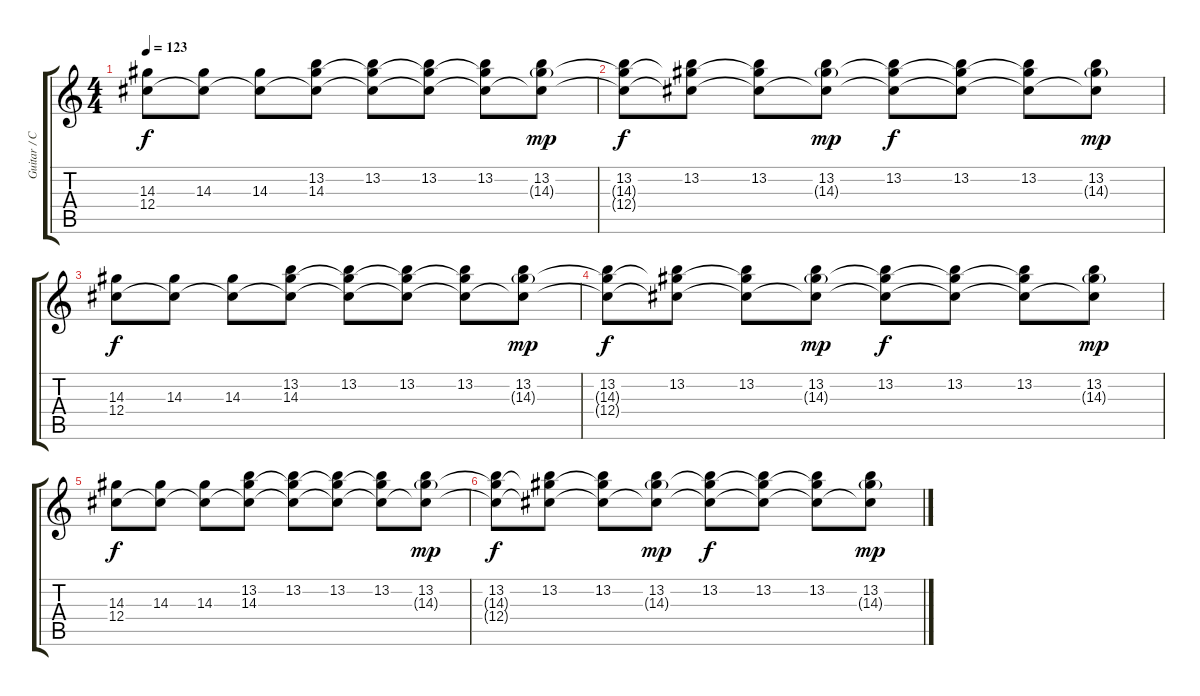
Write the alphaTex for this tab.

\track ("Guitar / Chino Moreno" "Guitar / C") {instrument distortionguitar}
\staff {score tabs}
\tuning (Eb4 Bb3 Gb3 Db3 Ab2 Db2) {hide}
\ts (4 4)
\tempo 123
\clef g2
\ks c
(14.3 12.4).8{dy f} (14.3 12.4{t}).8 (14.3 12.4{t}).8 (13.2 14.3 12.4{t}).8 (13.2 14.3{t} 12.4{t}).8 (13.2 14.3{t} 12.4{t}).8 (13.2 14.3{t} 12.4{t}).8 (13.2 14.3{g} 12.4{t}).8{dy mp} |
(13.2 14.3{t} 12.4{t}).8{dy f} (13.2 14.3{t} 12.4{t}).8 (13.2 14.3{t} 12.4{t}).8 (13.2 14.3{g} 12.4{t}).8{dy mp} (13.2 14.3{t} 12.4{t}).8{dy f} (13.2 14.3{t} 12.4{t}).8 (13.2 14.3{t} 12.4{t}).8 (13.2 14.3{g} 12.4{t}).8{dy mp} |
(14.3 12.4).8{dy f volume 2} (14.3 12.4{t}).8 (14.3 12.4{t}).8 (13.2 14.3 12.4{t}).8 (13.2 14.3{t} 12.4{t}).8 (13.2 14.3{t} 12.4{t}).8 (13.2 14.3{t} 12.4{t}).8 (13.2 14.3{g} 12.4{t}).8{dy mp} |
(13.2 14.3{t} 12.4{t}).8{dy f} (13.2 14.3{t} 12.4{t}).8 (13.2 14.3{t} 12.4{t}).8 (13.2 14.3{g} 12.4{t}).8{dy mp} (13.2 14.3{t} 12.4{t}).8{dy f} (13.2 14.3{t} 12.4{t}).8 (13.2 14.3{t} 12.4{t}).8 (13.2 14.3{g} 12.4{t}).8{dy mp} |
(14.3 12.4).8{dy f} (14.3 12.4{t}).8 (14.3 12.4{t}).8 (13.2 14.3 12.4{t}).8 (13.2 14.3{t} 12.4{t}).8 (13.2 14.3{t} 12.4{t}).8 (13.2 14.3{t} 12.4{t}).8 (13.2 14.3{g} 12.4{t}).8{dy mp} |
(13.2 14.3{t} 12.4{t}).8{dy f} (13.2 14.3{t} 12.4{t}).8 (13.2 14.3{t} 12.4{t}).8 (13.2 14.3{g} 12.4{t}).8{dy mp} (13.2 14.3{t} 12.4{t}).8{dy f} (13.2 14.3{t} 12.4{t}).8 (13.2 14.3{t} 12.4{t}).8 (13.2 14.3{g} 12.4{t}).8{dy mp}
